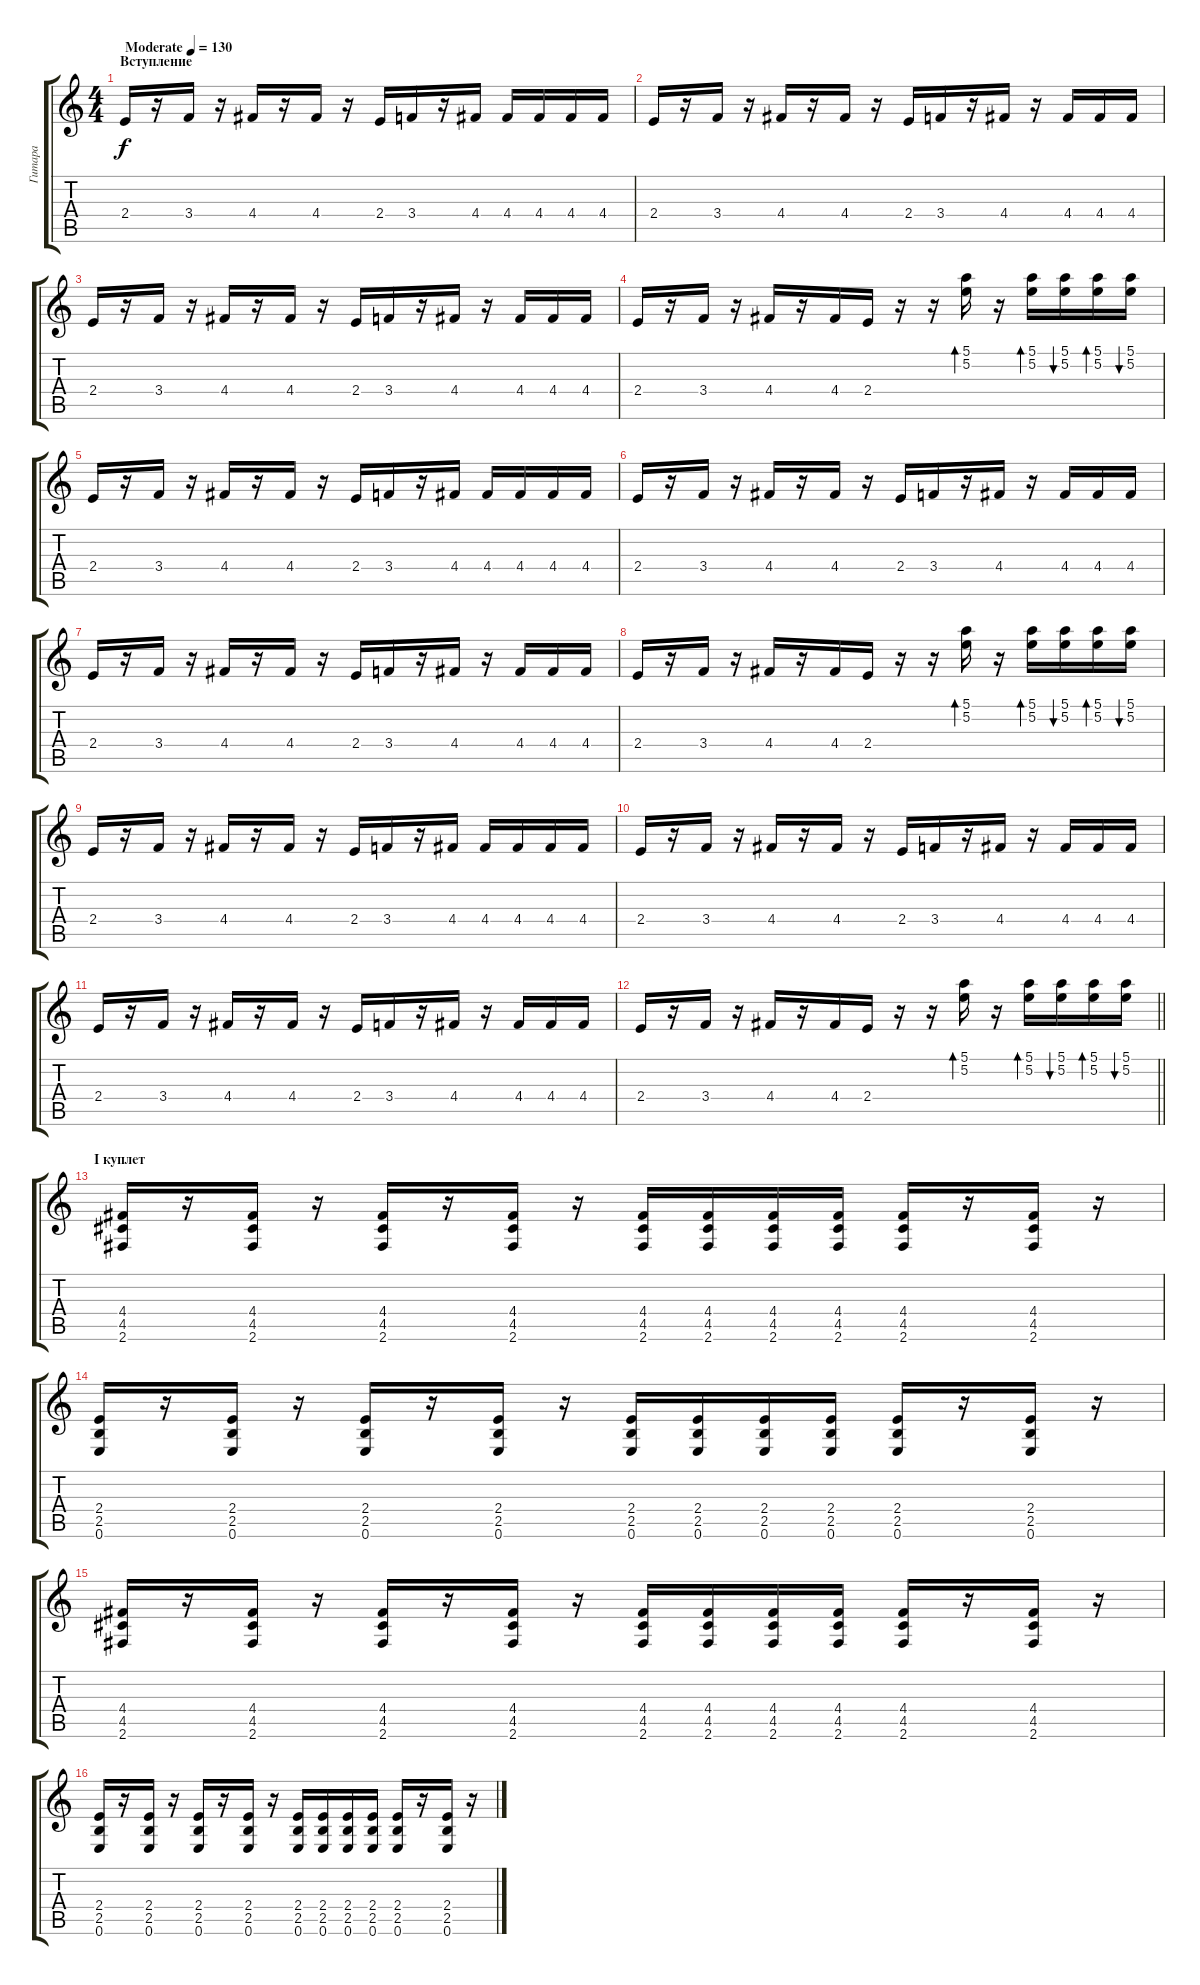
\track ("Гитара" "Гитара") {instrument electricguitarmuted}
\staff {score tabs}
\tuning (E4 B3 G3 D3 A2 E2) {hide}
\ts (4 4)
\section ("" "Вступление")
\tempo (130 "Moderate")
\clef g2
\ks c
2.4.16{dy f instrument electricguitarmuted} r.16 3.4.16 r.16 4.4.16 r.16 4.4.16 r.16 2.4.16 3.4.16 r.16 4.4.16 4.4.16 4.4.16 4.4.16 4.4.16 |
2.4.16 r.16 3.4.16 r.16 4.4.16 r.16 4.4.16 r.16 2.4.16 3.4.16 r.16 4.4.16 r.16 4.4.16 4.4.16 4.4.16 |
2.4.16 r.16 3.4.16 r.16 4.4.16 r.16 4.4.16 r.16 2.4.16 3.4.16 r.16 4.4.16 r.16 4.4.16 4.4.16 4.4.16 |
2.4.16 r.16 3.4.16 r.16 4.4.16 r.16 4.4.16 2.4.16 r.16 r.16 (5.1 5.2).16{bd 60} r.16 (5.1 5.2).16{bd 60} (5.1 5.2).16{bu 60} (5.1 5.2).16{bd 60} (5.1 5.2).16{bu 60} |
2.4.16 r.16 3.4.16 r.16 4.4.16 r.16 4.4.16 r.16 2.4.16 3.4.16 r.16 4.4.16 4.4.16 4.4.16 4.4.16 4.4.16 |
2.4.16 r.16 3.4.16 r.16 4.4.16 r.16 4.4.16 r.16 2.4.16 3.4.16 r.16 4.4.16 r.16 4.4.16 4.4.16 4.4.16 |
2.4.16 r.16 3.4.16 r.16 4.4.16 r.16 4.4.16 r.16 2.4.16 3.4.16 r.16 4.4.16 r.16 4.4.16 4.4.16 4.4.16 |
2.4.16 r.16 3.4.16 r.16 4.4.16 r.16 4.4.16 2.4.16 r.16 r.16 (5.1 5.2).16{bd 60} r.16 (5.1 5.2).16{bd 60} (5.1 5.2).16{bu 60} (5.1 5.2).16{bd 60} (5.1 5.2).16{bu 60} |
2.4.16 r.16 3.4.16 r.16 4.4.16 r.16 4.4.16 r.16 2.4.16 3.4.16 r.16 4.4.16 4.4.16 4.4.16 4.4.16 4.4.16 |
2.4.16 r.16 3.4.16 r.16 4.4.16 r.16 4.4.16 r.16 2.4.16 3.4.16 r.16 4.4.16 r.16 4.4.16 4.4.16 4.4.16 |
2.4.16 r.16 3.4.16 r.16 4.4.16 r.16 4.4.16 r.16 2.4.16 3.4.16 r.16 4.4.16 r.16 4.4.16 4.4.16 4.4.16 |
\barLineRight lightlight
2.4.16 r.16 3.4.16 r.16 4.4.16 r.16 4.4.16 2.4.16 r.16 r.16 (5.1 5.2).16{bd 60} r.16 (5.1 5.2).16{bd 60} (5.1 5.2).16{bu 60} (5.1 5.2).16{bd 60} (5.1 5.2).16{bu 60} |
\section ("" "I куплет")
(4.4 4.5 2.6).16 r.16 (4.4 4.5 2.6).16 r.16 (4.4 4.5 2.6).16 r.16 (4.4 4.5 2.6).16 r.16 (4.4 4.5 2.6).16 (4.4 4.5 2.6).16 (4.4 4.5 2.6).16 (4.4 4.5 2.6).16 (4.4 4.5 2.6).16 r.16 (4.4 4.5 2.6).16 r.16 |
(2.4 2.5 0.6).16 r.16 (2.4 2.5 0.6).16 r.16 (2.4 2.5 0.6).16 r.16 (2.4 2.5 0.6).16 r.16 (2.4 2.5 0.6).16 (2.4 2.5 0.6).16 (2.4 2.5 0.6).16 (2.4 2.5 0.6).16 (2.4 2.5 0.6).16 r.16 (2.4 2.5 0.6).16 r.16 |
(4.4 4.5 2.6).16 r.16 (4.4 4.5 2.6).16 r.16 (4.4 4.5 2.6).16 r.16 (4.4 4.5 2.6).16 r.16 (4.4 4.5 2.6).16 (4.4 4.5 2.6).16 (4.4 4.5 2.6).16 (4.4 4.5 2.6).16 (4.4 4.5 2.6).16 r.16 (4.4 4.5 2.6).16 r.16 |
(2.4 2.5 0.6).16 r.16 (2.4 2.5 0.6).16 r.16 (2.4 2.5 0.6).16 r.16 (2.4 2.5 0.6).16 r.16 (2.4 2.5 0.6).16 (2.4 2.5 0.6).16 (2.4 2.5 0.6).16 (2.4 2.5 0.6).16 (2.4 2.5 0.6).16 r.16 (2.4 2.5 0.6).16 r.16
